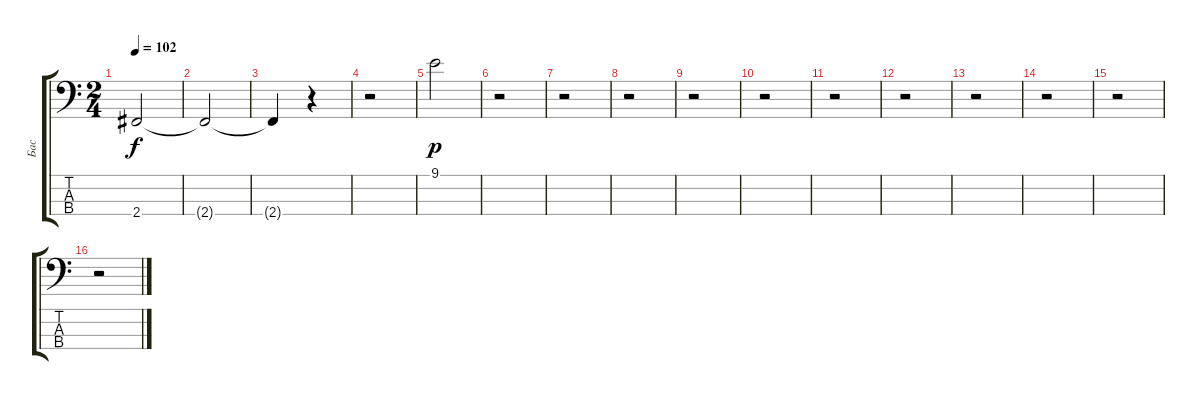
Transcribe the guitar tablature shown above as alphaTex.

\track ("Бас" "Бас") {instrument fretlessbass}
\staff {score tabs}
\tuning (G2 D2 A1 E1) {hide}
\ts (2 4)
\tempo 102
\clef f4
\ks c
2.4{t}.2{dy f} |
2.4{t}.2 |
2.4{t}.4 r.4 |
r.2 |
9.1.2{dy p volume 16} |
r.2 |
r.2 |
r.2 |
r.2 |
r.2 |
r.2 |
r.2 |
r.2 |
r.2 |
r.2 |
r.2
